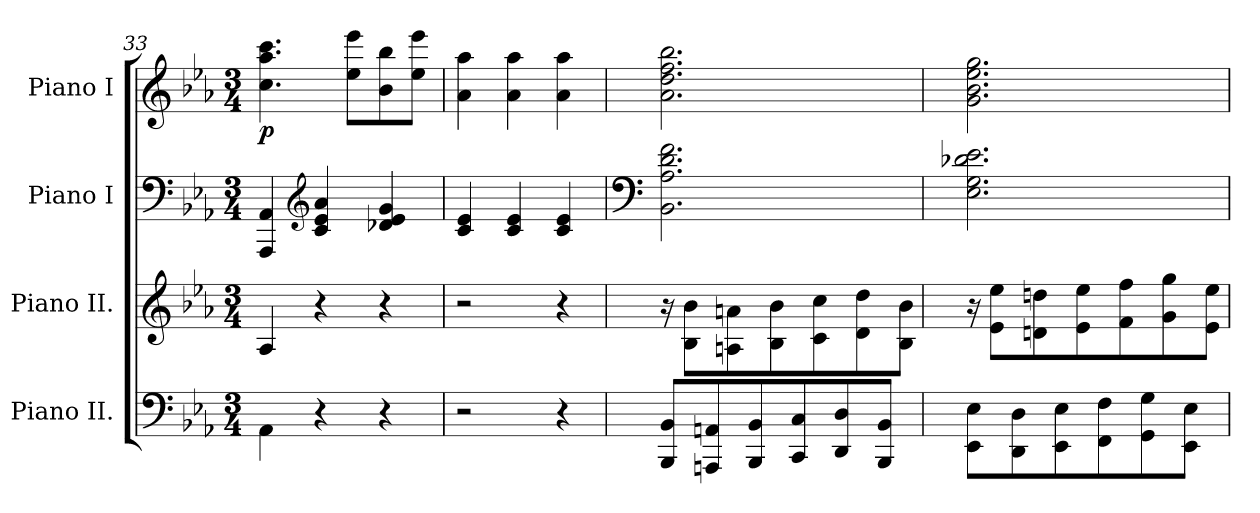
**kern	**kern	**kern	**kern	**dynam
*part4	*part3	*part2	*part1	*part1
*staff4	*staff3	*staff2	*staff1	*staff1
*I"Piano II.	*I"Piano II.	*I"Piano I	*I"Piano I	*
*clefF4	*clefG2	*clefF4	*clefG2	*
*k[b-e-a-]	*k[b-e-a-]	*k[b-e-a-]	*k[b-e-a-]	*
*M3/4	*M3/4	*M3/4	*M3/4	*
=33	=33	=33	=33	=33
4AA-\	4A-/	4AAA-/ 4AA-/	4.cc\ 4.aa-\ 4.ccc\	p
*	*	*clefG2	*	*
4r	4r	4c/ 4e-/ 4a-/	.	.
.	.	.	8ee-\ 8eee-\L	.
4r	4r	4d-X/ 4e-/ 4g/	8b-\ 8bb-\	.
.	.	.	8ee-\ 8eee-\J	.
=34	=34	=34	=34	=34
2r	2r	4c/ 4e-/	4a-\ 4aa-\	.
.	.	4c/ 4e-/	4a-\ 4aa-\	.
4r	4r	4c/ 4e-/	4a-\ 4aa-\	.
=35	=35	=35	=35	=35
*	*	*clefF4	*	*
8BBB-/ 8BB-/L	16r	2.BB-\ 2.A-\ 2.d\ 2.f\	2.a-\ 2.dd\ 2.ff\ 2.bb-\	.
.	8B-\ 8b-\L	.	.	.
8AAAn/ 8AAn/	.	.	.	.
.	8An\ 8an\	.	.	.
8BBB-/ 8BB-/	.	.	.	.
.	8B-\ 8b-\	.	.	.
8CC/ 8C/	.	.	.	.
.	8c\ 8cc\	.	.	.
8DD/ 8D/	.	.	.	.
.	8d\ 8dd\	.	.	.
8BBB-/ 8BB-/J	.	.	.	.
!	!LO:N:vis=8	!	!	!
.	16B-\ 16b-\J	.	.	.
=36	=36	=36	=36	=36
8EE-\ 8E-\L	16r	2.E-\ 2.G\ 2.d-X\ 2.e-\	2.g\ 2.b-\ 2.ee-\ 2.gg\	.
.	8e-\ 8ee-\L	.	.	.
8DD\ 8D\	.	.	.	.
.	8dn\ 8ddn\	.	.	.
8EE-\ 8E-\	.	.	.	.
.	8e-\ 8ee-\	.	.	.
8FF\ 8F\	.	.	.	.
.	8f\ 8ff\	.	.	.
8GG\ 8G\	.	.	.	.
.	8g\ 8gg\	.	.	.
8EE-\ 8E-\J	.	.	.	.
!	!LO:N:vis=8	!	!	!
.	16e-\ 16ee-\J	.	.	.
=	=	=	=	=
*-	*-	*-	*-	*-
